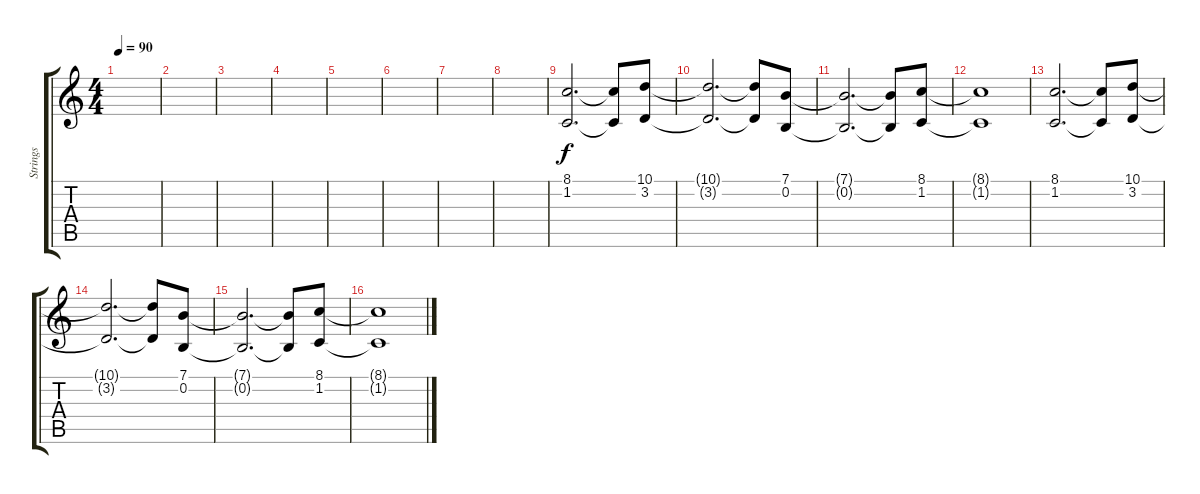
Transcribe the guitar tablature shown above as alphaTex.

\track ("Strings" "Strings") {instrument stringensemble1}
\staff {score tabs}
\tuning (E4 B3 G3 D3 A2 E2) {hide}
\ts (4 4)
\tempo 90
\clef g2
\ks c
|
|
|
|
|
|
|
|
(8.1 1.2).2{d} (8.1{t} 1.2{t}).8 (10.1 3.2).8 |
(10.1{t} 3.2{t}).2{d} (10.1{t} 3.2{t}).8 (7.1 0.2).8 |
(7.1{t} 0.2{t}).2{d} (7.1{t} 0.2{t}).8 (8.1 1.2).8 |
(8.1{t} 1.2{t}).1 |
(8.1 1.2).2{d} (8.1{t} 1.2{t}).8 (10.1 3.2).8 |
(10.1{t} 3.2{t}).2{d} (10.1{t} 3.2{t}).8 (7.1 0.2).8 |
(7.1{t} 0.2{t}).2{d} (7.1{t} 0.2{t}).8 (8.1 1.2).8 |
(8.1{t} 1.2{t}).1
